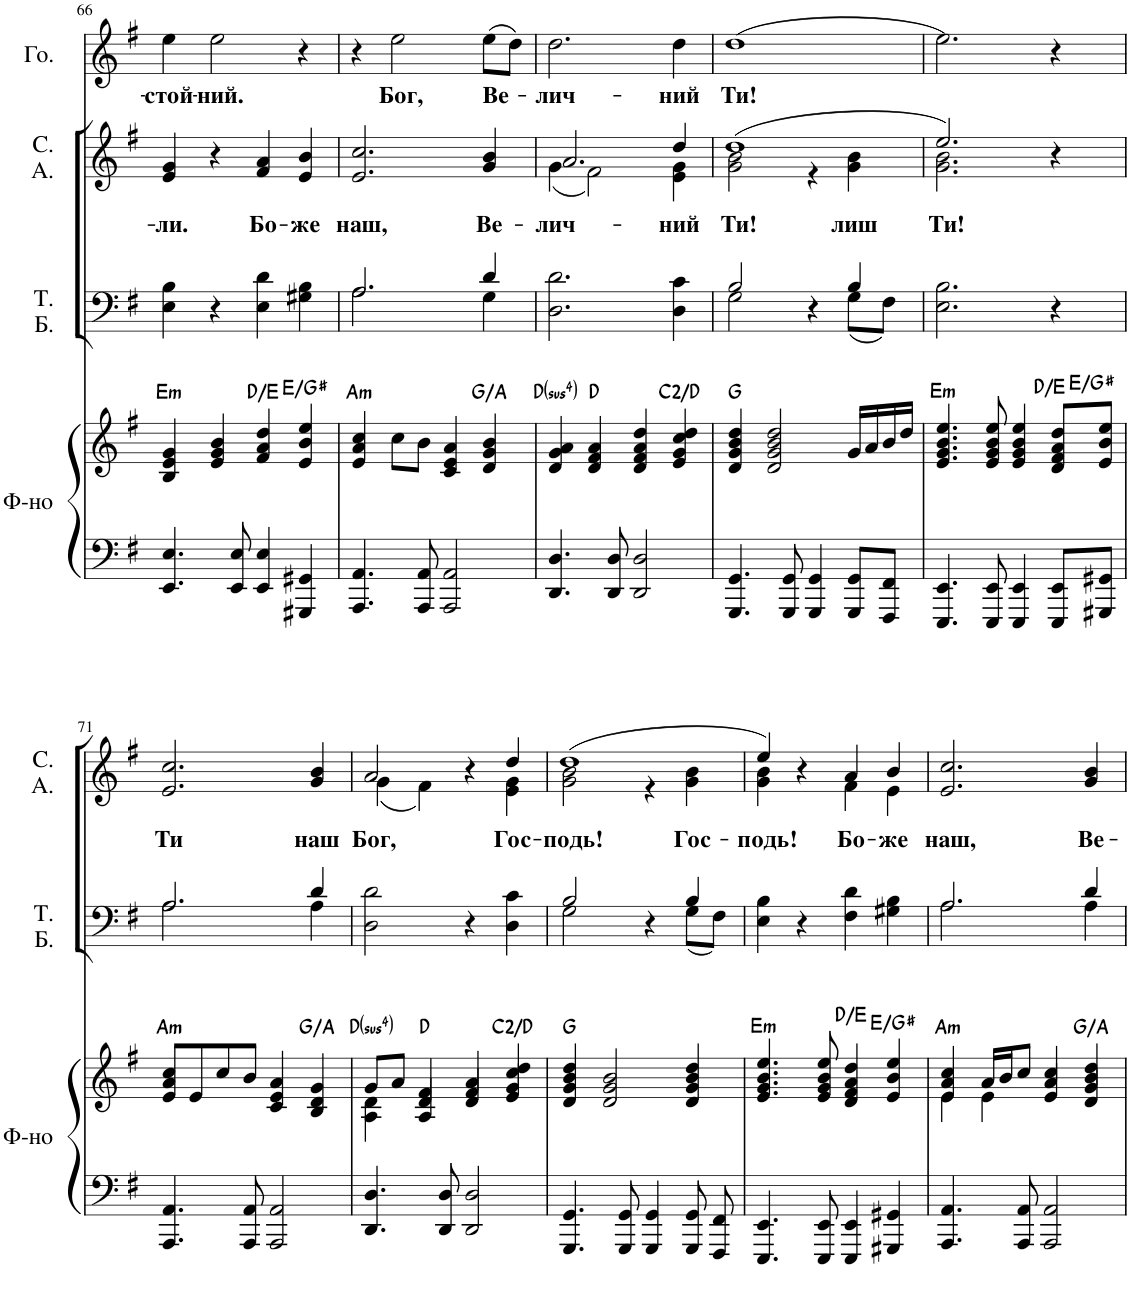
**kern	**kern	**harte	**kern	**kern	**text	**text	**kern	**text
*part4	*part4	*part4	*part3	*part2	*part2	*part2	*part1	*part1
*staff5	*staff4	*	*staff3	*staff2	*staff2	*staff2	*staff1	*staff1
*I"Фортепиано	*	*	*I"Т. Б.	*I"С. А.	*	*	*I"Голос	*
!!LO:PB:g=z
*clefF4	*clefG2	*	*clefF4	*clefG2	*	*	*clefG2	*
*k[f#]	*k[f#]	*	*k[f#]	*k[f#]	*	*	*k[f#]	*
*M4/4	*M4/4	*	*M4/4	*M4/4	*	*	*M4/4	*
=66	=66	=66	=66	=66	=66	=66	=66	=66
!	!	!LO:H:kt=m	!	!	!	!LO:LY:b	!	!LO:LY:b
4.EE/ 4.E/	4B/ 4e/ 4g/	E:min	4E\ 4B\	4e/ 4g/	.	-ли.	4ee\	-стой-
!	!	!	!	!	!	!	!	!LO:LY:b
.	4e/ 4g/ 4b/	.	4r	4r	.	.	2ee\	-ний.
8EE/ 8E/	.	.	.	.	.	.	.	.
!	!	!	!	!	!	!LO:LY:b	!	!
4EE/ 4E/	4f#/ 4a/ 4dd/	D:maj/2	4E\ 4d\	4f#/ 4a/	.	Бо-	.	.
!	!	!	!	!	!	!LO:LY:b	!	!
4GGG#X/ 4GG#X/	4e/ 4b/ 4ee/	E:maj/3	4G#X\ 4B\	4e/ 4b/	.	-же	4r	.
=67	=67	=67	=67	=67	=67	=67	=67	=67
*	*	*	*^	*	*	*	*	*
!	!	!LO:H:kt=m	!	!	!	!	!LO:LY:b	!	!
4.AAA/ 4.AA/	4e/ 4a/ 4cc/	A:min	2.A/	2.A\	2.e/ 2.cc/	.	наш,	4r	.
!	!	!	!	!	!	!	!	!	!LO:LY:b
.	8cc\L	.	.	.	.	.	.	2ee\	Бог,
8AAA/ 8AA/	8b\J	.	.	.	.	.	.	.	.
2AAA/ 2AA/	4c/ 4e/ 4a/	.	.	.	.	.	.	.	.
!	!	!	!	!	!	!	!LO:LY:b	!	!LO:LY:b
.	4d/ 4g/ 4b/	G:maj/2	4d/	4G\	4g/ 4b/	.	Ве-	(8ee\L	Ве-
.	.	.	.	.	.	.	.	8dd\J)	.
*	*	*	*v	*v	*	*	*	*	*
=68	=68	=68	=68	=68	=68	=68	=68	=68
!	!	!LO:H:kt=4	!	!	!	!LO:LY:b	!	!LO:LY:b
*	*	*	*	*^	*	*	*	*
4.DD/ 4.D/	4d/ 4g/ 4a/	D:sus4	2.D\ 2.d\	2.a/	(4g\	.	-лич-	2.dd\	-лич-
.	4d/ 4f#/ 4a/	D:maj	.	.	2f#\)	.	.	.	.
8DD/ 8D/	.	.	.	.	.	.	.	.	.
2DD/ 2D/	4d/ 4f#/ 4a/ 4dd/	.	.	.	.	.	.	.	.
!	!	!	!	!	!	!	!LO:LY:b	!	!LO:LY:b
.	4e/ 4g/ 4cc/ 4dd/	C:maj(2)/2	4D\ 4c\	4dd/	4e\ 4g\	.	-ний	4dd\	-ний
=69	=69	=69	=69	=69	=69	=69	=69	=69	=69
*	*	*	*^	*	*	*	*	*	*
!	!	!	!	!	!	!	!	!LO:LY:b	!	!LO:LY:b
4.GGG/ 4.GG/	4d/ 4g/ 4b/ 4dd/	G:maj	2B/	2G\	(1dd	2g\ 2b\	.	Ти!	(1dd	Ти!
.	2d/ 2g/ 2b/ 2dd/	.	.	.	.	.	.	.	.	.
8GGG/ 8GG/	.	.	.	.	.	.	.	.	.	.
4GGG/ 4GG/	.	.	4r	4ryy	.	4r	.	.	.	.
!	!	!	!	!	!	!	!	!LO:LY:b	!	!
8GGG/ 8GG/L	16g/LL	.	4B/	(8G\L	.	4g\ 4b\	.	лиш	.	.
.	16a/	.	.	.	.	.	.	.	.	.
8FFF#/ 8FF#/J	16b/	.	.	8F#\J)	.	.	.	.	.	.
.	16dd/JJ	.	.	.	.	.	.	.	.	.
*	*	*	*v	*v	*	*	*	*	*	*
=70	=70	=70	=70	=70	=70	=70	=70	=70	=70
!	!	!LO:H:kt=m	!	!	!	!	!LO:LY:b	!	!
4.EEE/ 4.EE/	4.e/ 4.g/ 4.b/ 4.ee/	E:min	2.E\ 2.B\	2.ee/)	2.g\ 2.b\	.	Ти!	2.ee\)	.
8EEE/ 8EE/	8e/ 8g/ 8b/ 8ee/	.	.	.	.	.	.	.	.
4EEE/ 4EE/	4e/ 4g/ 4b/ 4ee/	.	.	.	.	.	.	.	.
8EEE/ 8EE/L	8d/ 8f#/ 8a/ 8dd/L	D:maj/2	4r	4r	4ryy	.	.	4r	.
8GGG#X/ 8GG#X/J	8e/ 8b/ 8ee/J	E:maj/3	.	.	.	.	.	.	.
*	*	*	*	*v	*v	*	*	*	*
!!LO:LB:g=z
=71	=71	=71	=71	=71	=71	=71	=71	=71
*	*	*	*^	*	*	*	*	*
!	!	!LO:H:kt=m	!	!	!	!	!LO:LY:b	!	!
4.AAA/ 4.AA/	8e/ 8a/ 8cc/L	A:min	2.A/	2.A\	2.e/ 2.cc/	.	Ти	1r	.
.	8e/	.	.	.	.	.	.	.	.
.	8cc/	.	.	.	.	.	.	.	.
8AAA/ 8AA/	8b/J	.	.	.	.	.	.	.	.
2AAA/ 2AA/	4c/ 4e/ 4a/	.	.	.	.	.	.	.	.
!	!	!	!	!	!	!	!LO:LY:b	!	!
.	4B/ 4d/ 4g/	G:maj/2	4d/	4A\	4g/ 4b/	.	наш	.	.
=72	=72	=72	=72	=72	=72	=72	=72	=72	=72
*	*^	*	*	*	*	*	*	*	*
!	!	!	!LO:H:kt=4	!	!	!	!	!LO:LY:b	!	!
*	*	*	*	*v	*v	*^	*	*	*	*
4.DD/ 4.D/	8g/L	4A\ 4d\	D:sus4	2D\ 2d\	2a/	(4g\	.	Бог,	1r	.
.	8a/J	.	.	.	.	.	.	.	.	.
.	4d/ 4f#/	4A/	D:maj	.	.	4f#\)	.	.	.	.
8DD/ 8D/	.	.	.	.	.	.	.	.	.	.
2DD/ 2D/	4f#/ 4a/	4d/	.	4r	4r	4ryy	.	.	.	.
!	!	!	!	!	!	!	!	!LO:LY:b	!	!
.	4g/ 4cc/ 4dd/	4e/	C:maj(2)/2	4D\ 4c\	4dd/	4e\ 4g\	.	Гос-	.	.
=73	=73	=73	=73	=73	=73	=73	=73	=73	=73	=73
*	*	*	*	*^	*	*	*	*	*	*
!	!	!	!	!	!	!	!	!	!LO:LY:b	!	!
*	*v	*v	*	*	*	*	*	*	*	*	*
4.GGG/ 4.GG/	4d/ 4g/ 4b/ 4dd/	G:maj	2B/	2G\	(1dd	2g\ 2b\	.	-подь!	1r	.
.	2d/ 2g/ 2b/	.	.	.	.	.	.	.	.	.
8GGG/ 8GG/	.	.	.	.	.	.	.	.	.	.
4GGG/ 4GG/	.	.	4r	4ryy	.	4r	.	.	.	.
!	!	!	!	!	!	!	!	!LO:LY:b	!	!
8GGG/ 8GG/	4d/ 4g/ 4b/ 4dd/	.	4B/	(8G\L	.	4g\ 4b\	.	Гос-	.	.
8FFF#/ 8FF#/	.	.	.	8F#\J)	.	.	.	.	.	.
=74	=74	=74	=74	=74	=74	=74	=74	=74	=74	=74
!	!	!LO:H:kt=m	!	!	!	!	!	!LO:LY:b	!	!
*	*	*	*v	*v	*	*	*	*	*	*
4.EEE/ 4.EE/	4.e/ 4.g/ 4.b/ 4.ee/	E:min	4E\ 4B\	4ee/)	4g\ 4b\	.	-подь!	1r	.
.	.	.	4r	4r	4ryy	.	.	.	.
8EEE/ 8EE/	8e/ 8g/ 8b/ 8ee/	.	.	.	.	.	.	.	.
!	!	!	!	!	!	!	!LO:LY:b	!	!
4EEE/ 4EE/	4d/ 4f#/ 4a/ 4dd/	D:maj/2	4F#\ 4d\	4a/	4f#\	.	Бо-	.	.
!	!	!	!	!	!	!	!LO:LY:b	!	!
4GGG#X/ 4GG#X/	4e/ 4b/ 4ee/	E:maj/3	4G#X\ 4B\	4b/	4e\	.	-же	.	.
=75	=75	=75	=75	=75	=75	=75	=75	=75	=75
*	*^	*	*^	*	*	*	*	*	*
!	!	!	!LO:H:kt=m	!	!	!	!	!	!LO:LY:b	!	!
*	*	*	*	*	*	*v	*v	*	*	*	*
4.AAA/ 4.AA/	4e/ 4a/ 4cc/	4e\	A:min	2.A/	2.A\	2.e/ 2.cc/	.	наш,	1r	.
.	16a/LL	4e\	.	.	.	.	.	.	.	.
.	16b/J	.	.	.	.	.	.	.	.	.
8AAA/ 8AA/	8cc/J	.	.	.	.	.	.	.	.	.
2AAA/ 2AA/	4a/ 4cc/	4e/	.	.	.	.	.	.	.	.
!	!	!	!	!	!	!	!	!LO:LY:b	!	!
.	4g/ 4b/ 4dd/	4d/	G:maj/2	4d/	4A\	4g/ 4b/	.	Ве-	.	.
*	*v	*v	*	*	*	*	*	*	*	*
*	*	*	*v	*v	*	*	*	*	*
=	=	=	=	=	=	=	=	=
*-	*-	*-	*-	*-	*-	*-	*-	*-
